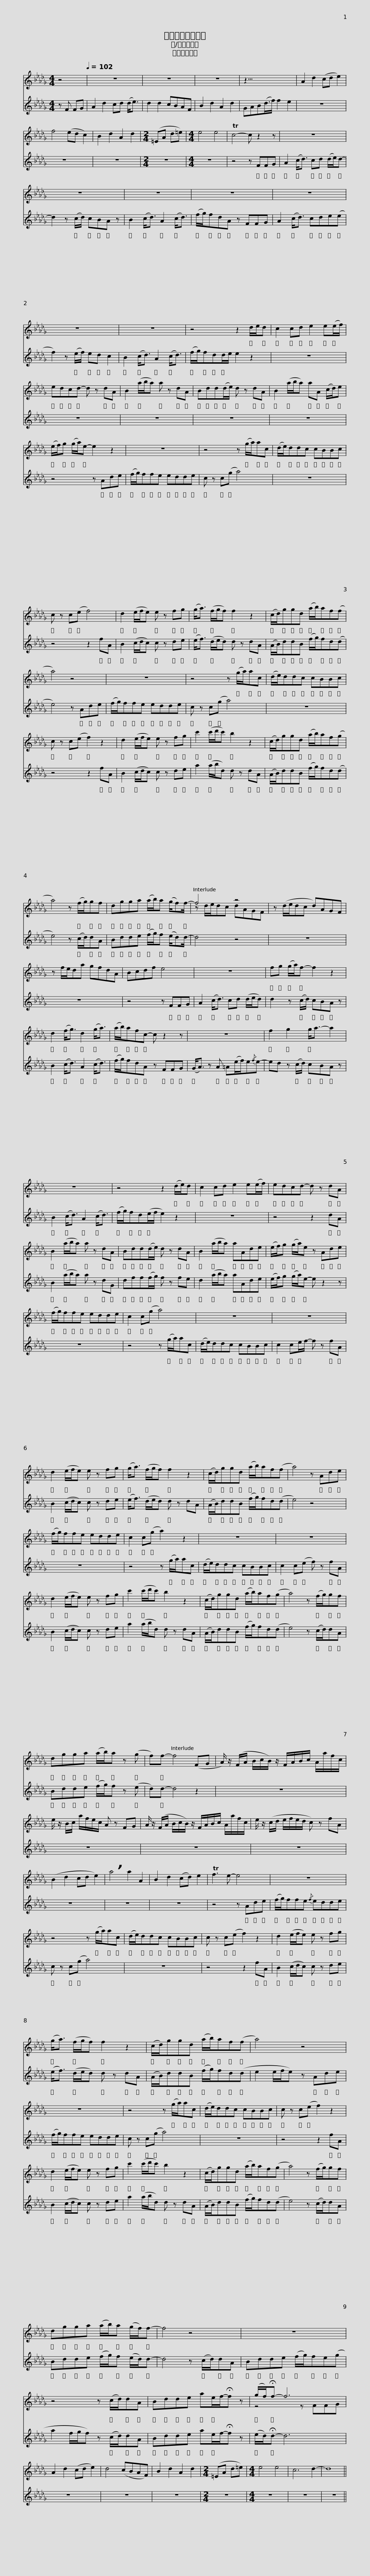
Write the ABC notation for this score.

X:1
%%score ( 1 2 ) 3
L:1/8
M:4/4
I:linebreak $
K:Db
V:1 treble
V:2 treble
V:3 treble
V:1
 z4[Q:1/4=102] | z8 | z8 | z8 | z33/4 | %5
 A2 d2 (cd e2) |$ f4 (ed c2) | B2 d2 A2 d2 |[M:2/4] (=EA d=e) |[M:4/4] e4 e4 | %10
 Tc4- c z2 z | z8 |$ z8 | z8 | z8 | %15
 z8 |$ z8 | z8 | z4 z2 d/e/d | c2 cd e2 e(e/f/) |$ %20
 edcd- d z dA | B2 (a/b/a) a z dA | Bdd(d/e/) d z dA | B2 (a/b/a) aA (c/d/)e |$ (e/f/)g (g/a/)e- e2 z2 | %25
 z8 | z4 z (g/a/)ac |$ (d/e/)ddc cBBc | c z c(e f4) | d2 (e/f/e) e z fg | %30
 (g<a) (f/g/f) f2 z2 |$ (c/d/)ggd (a/b/)af(f | a4) z4 | z8 | z4 z (g/a/)ac |$ %35
 (d/e/)ddc cBBc | c z c(e f2) z2 | d2 (e/f/e) e z fg | c'2 (c'/d'/c') b2 z2 |$ (c/d/)ggd (a/b/)af(g | %40
 a4) z (f/g/)gf | dgga (a/b/)a (g/f)f/- | f4 z4 |$ z (d/e/dc d)AGF | z f/e/da gfdA | %45
 Bcdf e4 | z8 |$ fg (g/a/)f- f2 z2 | d2 (f<g) d2 (g<a) | (a/b/)afc- c z2 z |$ %50
 z8 | f2 g2 g<a- a2 | z8 | z4 z2 (d/e/)d |$ c2 cd e2 e(e/f/) | %55
 edcd- d z dA | B2 (a/b/a) a z dA | Bdd(d/e/) d z dA |$ B2 (a/b/a) aAde | (e/f/)g (g/a/)e z Ade | %60
 (f/g/)ffe edde | c2 c(g a4) |$ z8 | z8 | d2 (e/f/e) e z fg | %65
 (g<a) (f/g/f) f2 z2 |$ (c/d/)ggd (a/b/)af(f | a4) z Ade | (f/g/)ffe edde | c2 c(g a2) z2 |$ %70
 z8 | z8 | d2 (e/f/e) e z fg | c'2 (c'/d'/c') b2 z2 |$ (c/d/)ggd (a/b/)af(g | %75
 a4) z (f/g/)gf | dgga (a/b/)a z (g | f)f- f4 (FG |$ A/) z/ (F/A/ B/c/B/) z/ F/A/B/c/ A/a/f/c/ | e/ z/ B/c/ a/f/e/c/ A z FG |$ %80
 A/ z/ (F/A/ B/c/B/) z/ F/A/B/c/ A/a/f/c/ | e/ z/ (c/d/ e/f/e/d/ c) z fA | (B2 d2 cd e2) | !breath!a4 a2 A2 |$ B2 d2 (cd) e2 | %85
 Tf3 e- e4 | z8 |$ z4 z (g/a/)ac | (d/e/)ddc cBBc | c z c(e f2) z2 |$ %90
 d2 (e/f/e) e z fg | (g<a) (f/g/f) f2 z2 | (c/d/)ggd (a/b/)af(f |$ a4) z4 | z8 | %95
 z4 z (g/a/)ac | (d/e/)ddc cBBc |$ c z c(e f2) z2 | d2 (e/f/e) e z fg | c'2 (c'/d'/c') b2 z2 | %100
 (c/d/)ggd (a/b/)af(g |$ a4) z (f/g/)gf | dgga (a/b/)a (g/f/)f- | f4 z4 | z8 |$ %105
 z4 z (c/d/)dA | Bdde ae/f/-!fermata!f z | (g/f/)!fermata!f- f6 |$ A2 d2 (cd e2) | d4 (cBAF) | %110
 B2 d2 A2 d2 |[M:2/4] (=EA d=e) |[M:4/4] e4 e4 | c6 d2- | d8 || %115
V:2
 x4 | x8 | x8 | x8 | x33/4 | %5
 x8 |$ x8 | x8 |[M:2/4] x4 |[M:4/4] x8 | %10
 x8 | x8 |$ x8 | x8 | x8 | %15
 x8 |$ x8 | x8 | x8 | x8 |$ %20
 x8 | x8 | x8 | x8 |$ x8 | %25
 x8 | x8 |$ x8 | x8 | x8 | %30
 x8 |$ x8 | x8 | x8 | x8 |$ %35
 x8 | x8 | x8 | x8 |$ x8 | %40
 x8 | x8 | z d/e/dc dAGF |$ x8 | x8 | %45
 x8 | x8 |$ x8 | x8 | x8 |$ %50
 x8 | x8 | x8 | x8 |$ x8 | %55
 x8 | x8 | x8 |$ x8 | x8 | %60
 x8 | x8 |$ x8 | x8 | x8 | %65
 x8 |$ x8 | x8 | x8 | x8 |$ %70
 x8 | x8 | x8 | x8 |$ x8 | %75
 x8 | x8 | x8 |$ x8 | x8 |$ %80
 x8 | x8 | x8 | x8 |$ x8 | %85
 x8 | x8 |$ x8 | x8 | x8 |$ %90
 x8 | x8 | x8 |$ x8 | x8 | %95
 x8 | x8 |$ x8 | x8 | x8 | %100
 x8 |$ x8 | x8 | x8 | x8 |$ %105
 x8 | x8 | z4 z FFG |$ x8 | x8 | %110
 x8 |[M:2/4] x4 |[M:4/4] x8 | x8 | x8 || %115
V:3
 z F FG | A2 d2 cd (d<e) | d2 d2 cBAF | B2 d2 A2 d2 | GAB(d3/4f/) f2 e2 | %5
 z8 |$ z8 | z8 |[M:2/4] z4 |[M:4/4] z8 | %10
 z4 z FFG | A2 (c<d) cd (d/e/)d- |$ d2 z (c/d/) cBA z | B2 (c<d) A2 (c<d) | (f/g/)fdA z FFG | %15
 A2 (c<d) cde(e |$ f2) z (e/f/) ed c2 | B2 (c<d) A2 (c<d) | (f/g/)fdd/e/ e2 z2 | z8 |$ %20
 z8 | z8 | z8 | z8 |$ z4 z Ade | %25
 (f/g/)ffe edde | c z c(g a4) |$ z8 | z4 z2 fA | B2 (c/d/c) c z de | %30
 (e<f) (d/e/d) d z dA |$ (A/B/)ddB (f/g/)fd(d | e4) z Ade | (f/g/)ffe edde | c z c(g a4) |$ %35
 z8 | z4 z2 fA | B2 (c/d/c) c z de | a2 (a/b/d) d z dA |$ (A/B/)ddB (f/g/)fd(d | %40
 e4) z (c/d/)dA | Bdde (f/g/)f (e/d)d/- | d4 z4 |$ z8 | z8 | %45
 z4 z FFG | A2 (c<d) cd (d/e/d) |$ d2 z (c/d/) cBA z | B2 (c<d) A2 (c<d) | (f/g/)fdA z FFG |$ %50
 (G<A) z A =A(e/f/)e{/f}e- | ed z (c/d/) cBA z | B2 (c<d) A2 (c<d) | (f/g/)fd(e/f/ e2) z2 |$ z8 | %55
 z4 z2 dA | B2 (a/b/a) a z dG | dff(f/g/) f z fe |$ d2 (a/b/a) aAde | (e/f/)g (g/a/)e- e z2 z | %60
 z8 | z4 z (g/a/)ac |$ (d/e/)ddc cBBc | c2 ce/f/- f z fA | B2 (c/d/c) c z de | %65
 (e<f) (d/e/d) d z dA |$ (A/B/)ddB (f/g/)fd(d | e4) z4 | z8 | z4 z (g/a/)ac |$ %70
 (d/e/)ddc cBBc | c2 c(e f) z fA | B2 (c/d/c) c z de | a2 (a/b/d) d z dA |$ (A/B/)ddB (f/g/)fd(d | %75
 e4) z (c/d/)dA | Bdde (f/g/)f z (e | d)d- d4 z2 |$ z8 | z8 |$ %80
 z8 | z8 | z8 | z8 |$ z8 | %85
 z4 z Ade | (f/g/)ffe{/f} edde |$ c z c(g a4) | z8 | z4 z2 fA |$ %90
 B2 (c/d/c) c z de | (e<f) (d/e/d) d z dA | (A/B/)ddB (f/g/)fd(d |$ e2 e/f/e) z Ade | (f/g/)ffe edde | %95
 c z c(g a4) | z8 |$ z4 z2 fA | B2 (c/d/c) c z de | a2 (a/b/d) d z dA | %100
 (A/B/)ddB (f/g/)fd(d |$ e4) z (c/d/)dA | Bdde (f/g/)f (e/d/)d- | d4 z (c/d/)dA | Bdde (f/g/)fe(g |$ %105
 a2 f/g/f) z (c/d/)dA | Bdde ae/f/-!fermata!f z | (e/d/)!fermata!d- d6 |$ z8 | z8 | %110
 z8 |[M:2/4] z4 |[M:4/4] z8 | z8 | z8 || %115
